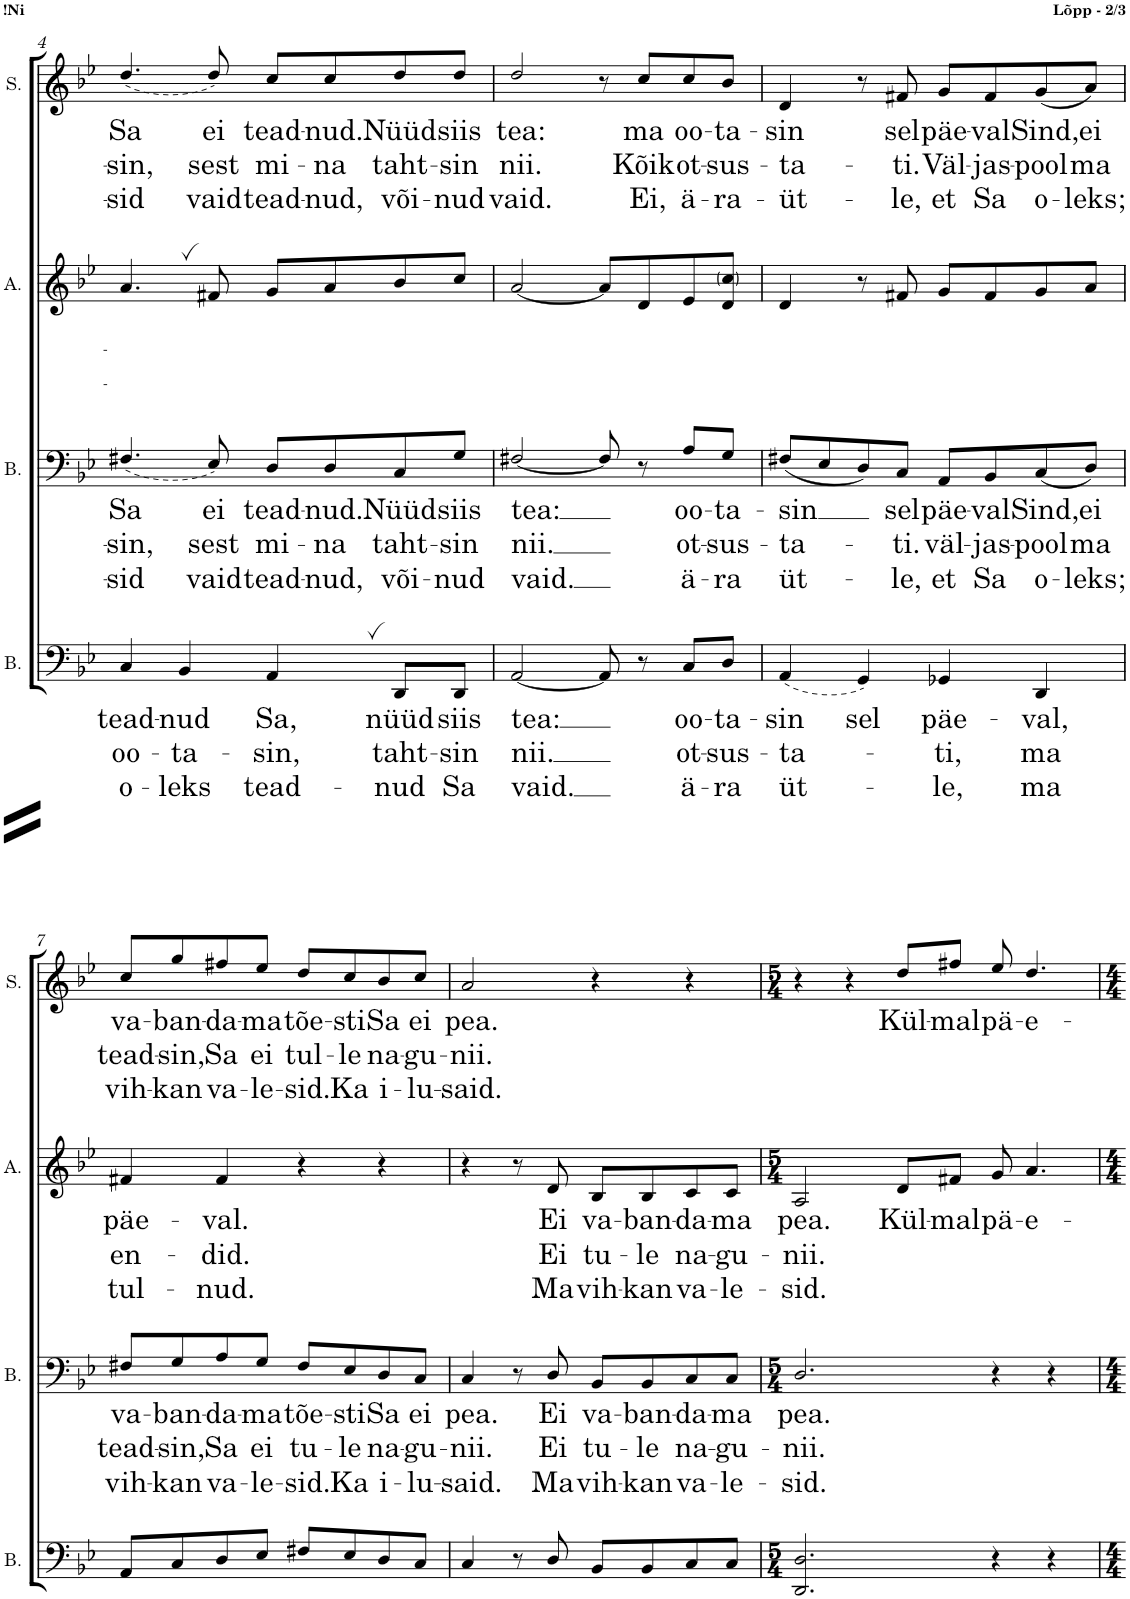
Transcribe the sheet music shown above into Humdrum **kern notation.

**kern	**text	**text	**text	**kern	**text	**text	**text	**kern	**text	**text	**text	**kern	**text	**text	**text	**harte
*part4	*part4	*part4	*part4	*part3	*part3	*part3	*part3	*part2	*part2	*part2	*part2	*part1	*part1	*part1	*part1	*part1
*staff4	*staff4	*staff4	*staff4	*staff3	*staff3	*staff3	*staff3	*staff2	*staff2	*staff2	*staff2	*staff1	*staff1	*staff1	*staff1	*
*I"Bass	*	*	*	*I"Baritone	*	*	*	*I"Alto	*	*	*	*I"Soprano	*	*	*	*
*I'B.	*	*	*	*I'B.	*	*	*	*I'A.	*	*	*	*I'S.	*	*	*	*
!!LO:PB:g=z
*clefF4	*	*	*	*clefF4	*	*	*	*clefG2	*	*	*	*clefG2	*	*	*	*
*	*	*	*	*	*	*	*	*Trd1c2	*	*	*	*	*	*	*	*
*k[b-e-]	*	*	*	*k[b-e-]	*	*	*	*k[b-e-]	*	*	*	*k[b-e-]	*	*	*	*
*M4/4	*	*	*	*M4/4	*	*	*	*M4/4	*	*	*	*M4/4	*	*	*	*
=4	=4	=4	=4	=4	=4	=4	=4	=4	=4	=4	=4	=4	=4	=4	=4	=4
!	!LO:LY:b	!LO:LY:b	!LO:LY:b	!	!LO:LY:b	!LO:LY:b	!LO:LY:b	!	!LO:LY:b	!LO:LY:b	!LO:LY:b	!	!LO:LY:b	!LO:LY:b	!LO:LY:b	!LO:H:kt=7
4C/	tead-	oo-	o-	(4.F#X/	Sa	-sin,	-sid	4.a'~,/	Sa	-sin,	-sid	(4.dd/	Sa	-sin,	-sid	D:7
!	!LO:LY:b	!LO:LY:b	!LO:LY:b	!	!	!	!	!	!	!	!	!	!	!	!	!
4BB-/	-nud	-ta-	-leks	.	.	.	.	.	.	.	.	.	.	.	.	.
!	!	!	!	!	!LO:LY:b	!LO:LY:b	!LO:LY:b	!	!LO:LY:b	!LO:LY:b	!LO:LY:b	!	!LO:LY:b	!LO:LY:b	!LO:LY:b	!
.	.	.	.	8E-/)	ei	sest	vaid	8f#X/	ei	sest	vaid	8dd/)	ei	sest	vaid	.
!	!LO:LY:b	!LO:LY:b	!LO:LY:b	!	!LO:LY:b	!LO:LY:b	!LO:LY:b	!	!LO:LY:b	!LO:LY:b	!LO:LY:b	!	!LO:LY:b	!LO:LY:b	!LO:LY:b	!LO:H:kt=7
4AA'~,/	Sa,	-sin,	tead-	8D/L	tead-	mi-	tead-	8g/L	tead-	mi-	tead-	8cc/L	tead-	mi-	tead-	D:7
!	!	!	!	!	!LO:LY:b	!LO:LY:b	!LO:LY:b	!	!LO:LY:b	!LO:LY:b	!LO:LY:b	!	!LO:LY:b	!LO:LY:b	!LO:LY:b	!
.	.	.	.	8D/	-nud.	-na	-nud,	8a/	-nud.	-na	-nud,	8cc/	-nud.	-na	-nud,	.
!	!LO:LY:b	!LO:LY:b	!LO:LY:b	!	!LO:LY:b	!LO:LY:b	!LO:LY:b	!	!LO:LY:b	!LO:LY:b	!LO:LY:b	!	!LO:LY:b	!LO:LY:b	!LO:LY:b	!LO:H:kt=7
8DD/L	nüüd	taht-	-nud	8C/	Nüüd	taht-	või-	8b-/	Nüüd	taht-	või-	8dd/	Nüüd	taht-	või-	F#:hdim7
!	!LO:LY:b	!LO:LY:b	!LO:LY:b	!	!LO:LY:b	!LO:LY:b	!LO:LY:b	!	!LO:LY:b	!LO:LY:b	!LO:LY:b	!	!LO:LY:b	!LO:LY:b	!LO:LY:b	!
8DD/J	siis	-sin	Sa	8G/J	siis	-sin	-nud	8cc/J	siis	-sin	-nud	8dd/J	siis	-sin	-nud	.
=5	=5	=5	=5	=5	=5	=5	=5	=5	=5	=5	=5	=5	=5	=5	=5	=5
!	!LO:LY:b	!LO:LY:b	!LO:LY:b	!	!LO:LY:b	!LO:LY:b	!LO:LY:b	!	!LO:LY:b	!LO:LY:b	!LO:LY:b	!	!LO:LY:b	!LO:LY:b	!LO:LY:b	!LO:H:kt=7
[2AA/	-tea:	nii.	vaid.	[2F#X/	tea:	nii.	vaid.	[2a/	tea:	nii.	vaid.	2dd/	tea:	nii.	vaid.	D:7
8AA/]	.	.	.	8F#/]	.	.	.	8a/L]	.	.	.	8r	.	.	.	.
!	!	!	!	!	!	!	!	!	!LO:LY:b	!LO:LY:b	!LO:LY:b	!	!LO:LY:b	!LO:LY:b	!LO:LY:b	!
8r	.	.	.	8r	.	.	.	8d/	ma	Kõik	Ei,	8cc/L	ma	Kõik	Ei,	.
!	!LO:LY:b	!LO:LY:b	!LO:LY:b	!	!LO:LY:b	!LO:LY:b	!LO:LY:b	!	!LO:LY:b	!LO:LY:b	!LO:LY:b	!	!LO:LY:b	!LO:LY:b	!LO:LY:b	!
8C/L	oo-	ot-	ä-	8A/L	oo-	ot-	ä-	8e-/	oo-	ot-	ä-	8cc/	oo-	ot-	ä-	.
!	!LO:LY:b	!LO:LY:b	!LO:LY:b	!	!LO:LY:b	!LO:LY:b	!LO:LY:b	!	!LO:LY:b	!LO:LY:b	!LO:LY:b	!	!LO:LY:b	!LO:LY:b	!LO:LY:b	!
8D/J	-ta-	-sus-	-ra	8G/J	-ta-	-sus-	-ra	8d/ 8cc/J	-ta-	-sus-	-ra	8b-/J	-ta-	-sus-	-ra-	.
=6	=6	=6	=6	=6	=6	=6	=6	=6	=6	=6	=6	=6	=6	=6	=6	=6
!	!LO:LY:b	!LO:LY:b	!LO:LY:b	!	!LO:LY:b	!LO:LY:b	!LO:LY:b	!	!LO:LY:b	!LO:LY:b	!LO:LY:b	!	!LO:LY:b	!LO:LY:b	!LO:LY:b	!
(4AA/	-sin	-ta-	-üt-	(8F#X/L	-sin	-ta-	-üt-	4d/	-sin	-ta-	üt-	4d/	-sin	-ta-	-üt-	.
.	.	.	.	8E-/	.	.	.	.	.	.	.	.	.	.	.	.
!	!LO:LY:b	!	!	!	!	!	!	!	!	!	!	!	!	!	!	!
4GG/)	sel	.	.	8D/)	.	.	.	8r	.	.	.	8r	.	.	.	.
!	!	!	!	!	!LO:LY:b	!LO:LY:b	!LO:LY:b	!	!LO:LY:b	!LO:LY:b	!LO:LY:b	!	!LO:LY:b	!LO:LY:b	!LO:LY:b	!
.	.	.	.	8C/J	sel	-ti.	-le,	8f#X/	Sind.	-ti.	-le,	8f#X/	sel	-ti.	-le,	.
!	!LO:LY:b	!LO:LY:b	!LO:LY:b	!	!LO:LY:b	!LO:LY:b	!LO:LY:b	!	!LO:LY:b	!LO:LY:b	!LO:LY:b	!	!LO:LY:b	!LO:LY:b	!LO:LY:b	!
4GG-X/	päe-	ti,	le,	8AA/L	päe-	väl-	et	8g/L	Sel-	Väl-	et	8g/L	päe-	Väl-	et	.
!	!	!	!	!	!LO:LY:b	!LO:LY:b	!LO:LY:b	!	!LO:LY:b	!LO:LY:b	!LO:LY:b	!	!LO:LY:b	!LO:LY:b	!LO:LY:b	!
.	.	.	.	8BB-/	-val	-jas-	Sa	8f#/	-lel	-jas-	Sa	8f#/	-val	-jas-	Sa	.
!	!LO:LY:b	!LO:LY:b	!LO:LY:b	!	!LO:LY:b	!LO:LY:b	!LO:LY:b	!	!LO:LY:b	!LO:LY:b	!LO:LY:b	!	!LO:LY:b	!LO:LY:b	!LO:LY:b	!
4DD/	val,	ma	ma	(8C/	Sind,	-pool	o-	8g/	kül-	-pool	o-	(8g/	Sind,	-pool	o-	.
!	!	!	!	!	!LO:LY:b	!LO:LY:b	!LO:LY:b	!	!LO:LY:b	!LO:LY:b	!LO:LY:b	!	!LO:LY:b	!LO:LY:b	!LO:LY:b	!
.	.	.	.	8D/J)	ei	ma	-leks;	8a/J	-mal	meid	-leks	8a/J)	ei	ma	-leks;	.
!!LO:LB:g=z
=7	=7	=7	=7	=7	=7	=7	=7	=7	=7	=7	=7	=7	=7	=7	=7	=7
!	!LO:LY:b	!LO:LY:b	!LO:LY:b	!	!LO:LY:b	!LO:LY:b	!LO:LY:b	!	!LO:LY:b	!LO:LY:b	!LO:LY:b	!	!LO:LY:b	!LO:LY:b	!LO:LY:b	!
8AA/L	va-	tead-	vih-	8F#X/L	va-	tead-	vih-	4f#X/	päe-	en-	tul-	8cc/L	va-	tead-	vih-	.
!	!LO:LY:b	!LO:LY:b	!LO:LY:b	!	!LO:LY:b	!LO:LY:b	!LO:LY:b	!	!	!	!	!	!LO:LY:b	!LO:LY:b	!LO:LY:b	!
8C/	-ban-	-sin,	-kan	8G/	-ban-	-sin,	-kan	.	.	.	.	8gg/	-ban-	-sin,	-kan	.
!	!LO:LY:b	!LO:LY:b	!LO:LY:b	!	!LO:LY:b	!LO:LY:b	!LO:LY:b	!	!LO:LY:b	!LO:LY:b	!LO:LY:b	!	!LO:LY:b	!LO:LY:b	!LO:LY:b	!
8D/	-da-	Sa	va-	8A/	-da-	Sa	va-	4f#/	-val.	did.	-nud.	8ff#X/	-da-	Sa	va-	.
!	!LO:LY:b	!LO:LY:b	!LO:LY:b	!	!LO:LY:b	!LO:LY:b	!LO:LY:b	!	!	!	!	!	!LO:LY:b	!LO:LY:b	!LO:LY:b	!
8E-/J	-ma	ei	-le-	8G/J	-ma	ei	-le-	.	.	.	.	8ee-/J	-ma	ei	-le-	.
!	!LO:LY:b	!LO:LY:b	!LO:LY:b	!	!LO:LY:b	!LO:LY:b	!LO:LY:b	!	!	!	!	!	!LO:LY:b	!LO:LY:b	!LO:LY:b	!
8F#X/L	tõe-	tu-	-sid.	8F#/L	tõe-	tu-	-sid.	4r	.	.	.	8dd/L	tõe-	tul-	-sid.	.
!	!LO:LY:b	!LO:LY:b	!LO:LY:b	!	!LO:LY:b	!LO:LY:b	!LO:LY:b	!	!	!	!	!	!LO:LY:b	!LO:LY:b	!LO:LY:b	!
8E-/	-sti	-le	Ka	8E-/	-sti	-le	Ka	.	.	.	.	8cc/	-sti	-le	Ka	.
!	!LO:LY:b	!LO:LY:b	!LO:LY:b	!	!LO:LY:b	!LO:LY:b	!LO:LY:b	!	!	!	!	!	!LO:LY:b	!LO:LY:b	!LO:LY:b	!
8D/	Sa	na-	i-	8D/	Sa	na-	i-	4r	.	.	.	8b-/	Sa	na-	i-	.
!	!LO:LY:b	!LO:LY:b	!LO:LY:b	!	!LO:LY:b	!LO:LY:b	!LO:LY:b	!	!	!	!	!	!LO:LY:b	!LO:LY:b	!LO:LY:b	!
8C/J	ei	-gu-	-lu-	8C/J	ei	-gu-	-lu-	.	.	.	.	8cc/J	ei	-gu-	-lu-	.
=8	=8	=8	=8	=8	=8	=8	=8	=8	=8	=8	=8	=8	=8	=8	=8	=8
!	!LO:LY:b	!LO:LY:b	!LO:LY:b	!	!LO:LY:b	!LO:LY:b	!LO:LY:b	!	!	!	!	!	!LO:LY:b	!LO:LY:b	!LO:LY:b	!
4C/	pea.	-nii.	-said.	4C/	pea.	-nii.	-said.	4r	.	.	.	2a/	pea.	-nii.	-said.	.
8r	.	.	.	8r	.	.	.	8r	.	.	.	.	.	.	.	.
!	!LO:LY:b	!LO:LY:b	!LO:LY:b	!	!LO:LY:b	!LO:LY:b	!LO:LY:b	!	!LO:LY:b	!LO:LY:b	!LO:LY:b	!	!	!	!	!
8D/	Ei	Ei	Ma	8D/	Ei	Ei	Ma	8d/	Ei	Ei	Ma	.	.	.	.	.
!	!LO:LY:b	!LO:LY:b	!LO:LY:b	!	!LO:LY:b	!LO:LY:b	!LO:LY:b	!	!LO:LY:b	!LO:LY:b	!LO:LY:b	!	!	!	!	!
8BB-/L	va-	tu-	vih-	8BB-/L	va-	tu-	vih-	8B-/L	va-	tu-	vih-	4r	.	.	.	.
!	!LO:LY:b	!LO:LY:b	!LO:LY:b	!	!LO:LY:b	!LO:LY:b	!LO:LY:b	!	!LO:LY:b	!LO:LY:b	!LO:LY:b	!	!	!	!	!
8BB-/	-ban-	-le	-kan	8BB-/	-ban-	-le	-kan	8B-/	-ban-	-le	-kan	.	.	.	.	.
!	!LO:LY:b	!LO:LY:b	!LO:LY:b	!	!LO:LY:b	!LO:LY:b	!LO:LY:b	!	!LO:LY:b	!LO:LY:b	!LO:LY:b	!	!	!	!	!
8C/	-da-	na-	va-	8C/	-da-	na-	va-	8c/	-da-	na-	va-	4r	.	.	.	.
!	!LO:LY:b	!LO:LY:b	!LO:LY:b	!	!LO:LY:b	!LO:LY:b	!LO:LY:b	!	!LO:LY:b	!LO:LY:b	!LO:LY:b	!	!	!	!	!
8C/J	-ma	-gu-	-le-	8C/J	-ma	-gu-	-le-	8c/J	-ma	-gu-	-le-	.	.	.	.	.
=9	=9	=9	=9	=9	=9	=9	=9	=9	=9	=9	=9	=9	=9	=9	=9	=9
*M5/4	*	*	*	*M5/4	*	*	*	*M5/4	*	*	*	*M5/4	*	*	*	*
!	!LO:LY:b	!LO:LY:b	!LO:LY:b	!	!LO:LY:b	!LO:LY:b	!LO:LY:b	!	!LO:LY:b	!LO:LY:b	!LO:LY:b	!	!	!	!	!
2.DD/ 2.D/	pea.	-nii.	-sid.	2.D/	pea.	-nii.	-sid.	2A/	pea.	-nii.	-sid.	4r	.	.	.	.
.	.	.	.	.	.	.	.	.	.	.	.	4r	.	.	.	.
!	!	!	!	!	!	!	!	!	!LO:LY:b	!	!	!	!LO:LY:b	!	!	!
.	.	.	.	.	.	.	.	8d/L	Kül-	.	.	8dd/L	Kül-	.	.	.
!	!	!	!	!	!	!	!	!	!LO:LY:b	!	!	!	!LO:LY:b	!	!	!
.	.	.	.	.	.	.	.	8f#X/J	-mal	.	.	8ff#X/J	-mal	.	.	.
!	!	!	!	!	!	!	!	!	!LO:LY:b	!	!	!	!LO:LY:b	!	!	!
4r	.	.	.	4r	.	.	.	8g/	pä-	.	.	8ee-/	pä-	.	.	.
!	!	!	!	!	!	!	!	!	!LO:LY:b	!	!	!	!LO:LY:b	!	!	!
.	.	.	.	.	.	.	.	4.a/	-e-	.	.	4.dd/	-e-	.	.	.
4r	.	.	.	4r	.	.	.	.	.	.	.	.	.	.	.	.
=	=	=	=	=	=	=	=	=	=	=	=	=	=	=	=	=
*-	*-	*-	*-	*-	*-	*-	*-	*-	*-	*-	*-	*-	*-	*-	*-	*-
